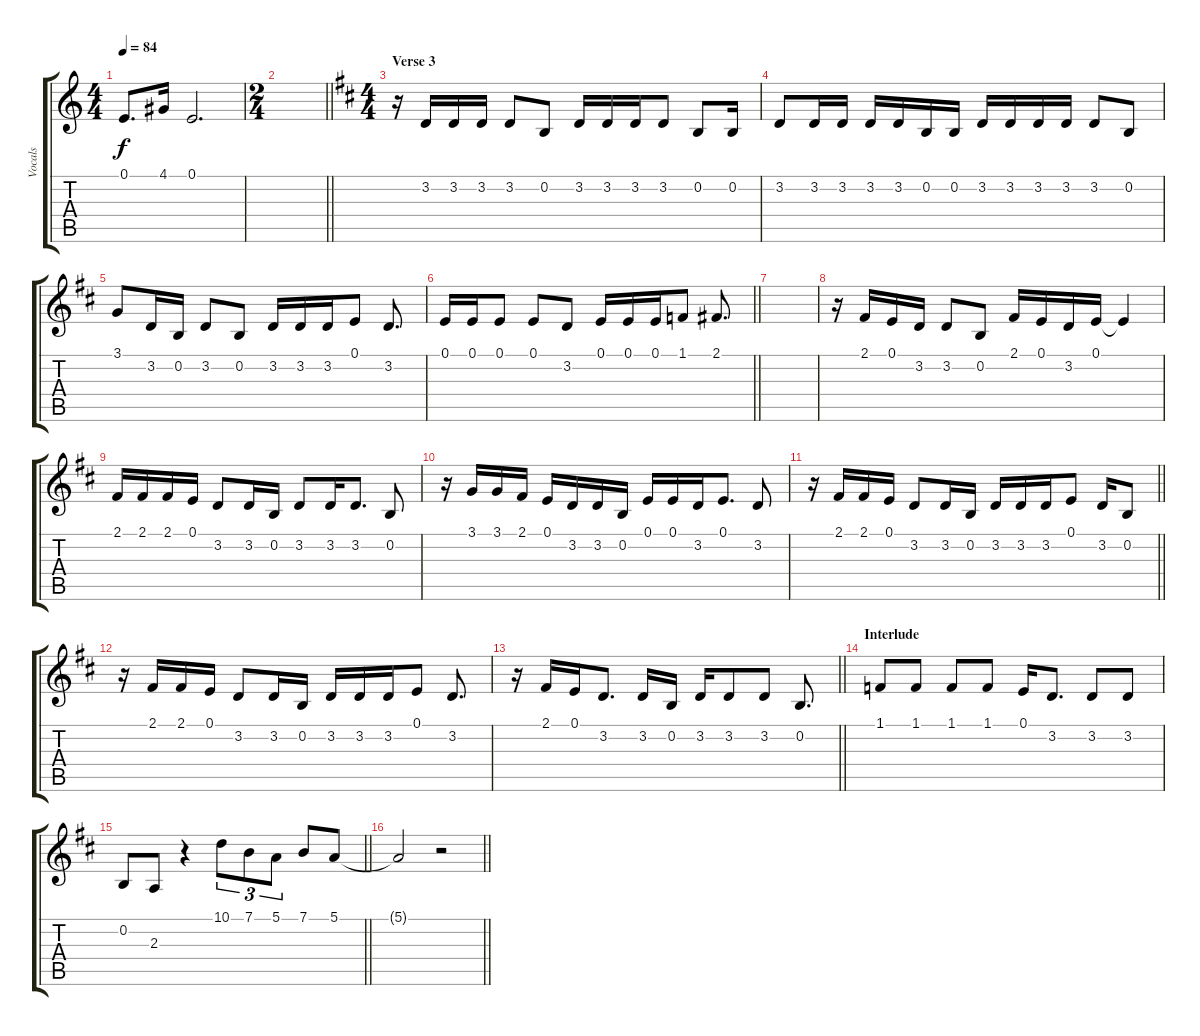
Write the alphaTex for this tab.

\track ("Vocals" "Vocals") {instrument oboe}
\staff {score tabs}
\tuning (E4 B3 G3 D3 A2 E2) {hide}
\ts (4 4)
\tempo 84
\clef g2
\ks c
0.1.8{d dy f} 4.1.16 0.1.2{d} |
\ts (2 4)
\barLineRight lightlight
|
\ts (4 4)
\section ("" "Verse 3")
\ks d
r.16 3.2.16 3.2.16 3.2.16 3.2.8 0.2.8 3.2.16 3.2.16 3.2.16 3.2.8 0.2.8 0.2.16 |
3.2.8 3.2.16 3.2.16 3.2.16 3.2.16 0.2.16 0.2.16 3.2.16 3.2.16 3.2.16 3.2.16 3.2.8 0.2.8 |
3.1.8 3.2.16 0.2.16 3.2.8 0.2.8 3.2.16 3.2.16 3.2.16 0.1.8 3.2.8{d} |
\barLineRight lightlight
0.1.16 0.1.16 0.1.8 0.1.8 3.2.8 0.1.16 0.1.16 0.1.16 1.1.8 2.1.8{d} |
|
r.16 2.1.16 0.1.16 3.2.16 3.2.8 0.2.8 2.1.16 0.1.16 3.2.16 0.1.16 0.1{t}.4 |
2.1.16 2.1.16 2.1.16 0.1.16 3.2.8 3.2.16 0.2.16 3.2.8 3.2.16 3.2.8{d} 0.2.8 |
r.16 3.1.16 3.1.16 2.1.16 0.1.16 3.2.16 3.2.16 0.2.16 0.1.16 0.1.16 3.2.16 0.1.8{d} 3.2.8 |
\barLineRight lightlight
r.16 2.1.16 2.1.16 0.1.16 3.2.8 3.2.16 0.2.16 3.2.16 3.2.16 3.2.16 0.1.8 3.2.16 0.2.8 |
r.16 2.1.16 2.1.16 0.1.16 3.2.8 3.2.16 0.2.16 3.2.16 3.2.16 3.2.16 0.1.8 3.2.8{d} |
\barLineRight lightlight
r.16 2.1.16 0.1.16 3.2.8{d} 3.2.16 0.2.16 3.2.16 3.2.8 3.2.8 0.2.8{d} |
\section ("" "Interlude")
1.1.8 1.1.8 1.1.8 1.1.8 0.1.16 3.2.8{d} 3.2.8 3.2.8 |
\barLineRight lightlight
0.2.8 2.3.8 r.4 10.1.8{tu (3 2)} 7.1.8{tu (3 2)} 5.1.8{tu (3 2)} 7.1.8 5.1.8 |
\barLineRight lightlight
5.1{t}.2 r.2
